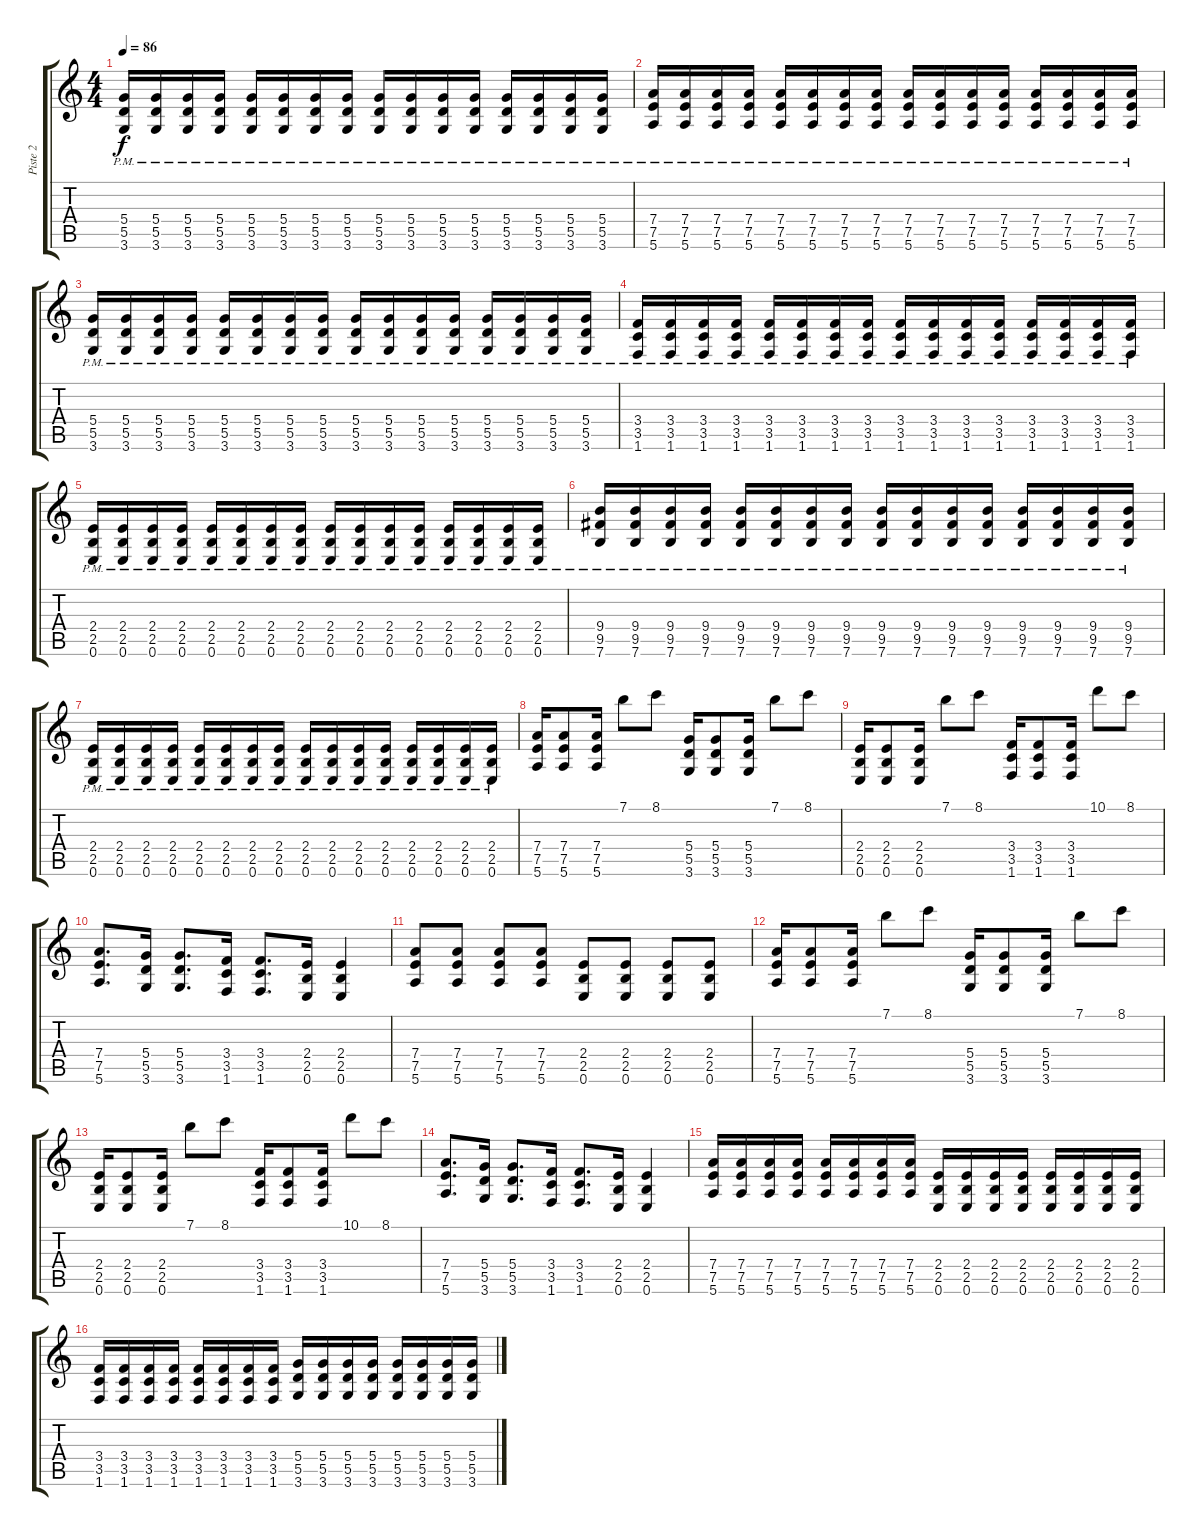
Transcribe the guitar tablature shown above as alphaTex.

\track ("Piste 2" "Piste 2") {instrument electricguitarclean}
\staff {score tabs}
\tuning (E4 B3 G3 D3 A2 E2) {hide}
\ts (4 4)
\tempo 86
\clef g2
\ks c
(5.4{pm} 5.5{pm} 3.6{pm}).16{dy f} (5.4{pm} 5.5{pm} 3.6{pm}).16 (5.4{pm} 5.5{pm} 3.6{pm}).16 (5.4{pm} 5.5{pm} 3.6{pm}).16 (5.4{pm} 5.5{pm} 3.6{pm}).16 (5.4{pm} 5.5{pm} 3.6{pm}).16 (5.4{pm} 5.5{pm} 3.6{pm}).16 (5.4{pm} 5.5{pm} 3.6{pm}).16 (5.4{pm} 5.5{pm} 3.6{pm}).16 (5.4{pm} 5.5{pm} 3.6{pm}).16 (5.4{pm} 5.5{pm} 3.6{pm}).16 (5.4{pm} 5.5{pm} 3.6{pm}).16 (5.4{pm} 5.5{pm} 3.6{pm}).16 (5.4{pm} 5.5{pm} 3.6{pm}).16 (5.4{pm} 5.5{pm} 3.6{pm}).16 (5.4{pm} 5.5{pm} 3.6{pm}).16 |
(7.4{pm} 7.5{pm} 5.6{pm}).16 (7.4{pm} 7.5{pm} 5.6{pm}).16 (7.4{pm} 7.5{pm} 5.6{pm}).16 (7.4{pm} 7.5{pm} 5.6{pm}).16 (7.4{pm} 7.5{pm} 5.6{pm}).16 (7.4{pm} 7.5{pm} 5.6{pm}).16 (7.4{pm} 7.5{pm} 5.6{pm}).16 (7.4{pm} 7.5{pm} 5.6{pm}).16 (7.4{pm} 7.5{pm} 5.6{pm}).16 (7.4{pm} 7.5{pm} 5.6{pm}).16 (7.4{pm} 7.5{pm} 5.6{pm}).16 (7.4{pm} 7.5{pm} 5.6{pm}).16 (7.4{pm} 7.5{pm} 5.6{pm}).16 (7.4{pm} 7.5{pm} 5.6{pm}).16 (7.4{pm} 7.5{pm} 5.6{pm}).16 (7.4{pm} 7.5{pm} 5.6{pm}).16 |
(5.4{pm} 5.5{pm} 3.6{pm}).16 (5.4{pm} 5.5{pm} 3.6{pm}).16 (5.4{pm} 5.5{pm} 3.6{pm}).16 (5.4{pm} 5.5{pm} 3.6{pm}).16 (5.4{pm} 5.5{pm} 3.6{pm}).16 (5.4{pm} 5.5{pm} 3.6{pm}).16 (5.4{pm} 5.5{pm} 3.6{pm}).16 (5.4{pm} 5.5{pm} 3.6{pm}).16 (5.4{pm} 5.5{pm} 3.6{pm}).16 (5.4{pm} 5.5{pm} 3.6{pm}).16 (5.4{pm} 5.5{pm} 3.6{pm}).16 (5.4{pm} 5.5{pm} 3.6{pm}).16 (5.4{pm} 5.5{pm} 3.6{pm}).16 (5.4{pm} 5.5{pm} 3.6{pm}).16 (5.4{pm} 5.5{pm} 3.6{pm}).16 (5.4{pm} 5.5{pm} 3.6{pm}).16 |
(3.4{pm} 3.5{pm} 1.6{pm}).16 (3.4{pm} 3.5{pm} 1.6{pm}).16 (3.4{pm} 3.5{pm} 1.6{pm}).16 (3.4{pm} 3.5{pm} 1.6{pm}).16 (3.4{pm} 3.5{pm} 1.6{pm}).16 (3.4{pm} 3.5{pm} 1.6{pm}).16 (3.4{pm} 3.5{pm} 1.6{pm}).16 (3.4{pm} 3.5{pm} 1.6{pm}).16 (3.4{pm} 3.5{pm} 1.6{pm}).16 (3.4{pm} 3.5{pm} 1.6{pm}).16 (3.4{pm} 3.5{pm} 1.6{pm}).16 (3.4{pm} 3.5{pm} 1.6{pm}).16 (3.4{pm} 3.5{pm} 1.6{pm}).16 (3.4{pm} 3.5{pm} 1.6{pm}).16 (3.4{pm} 3.5{pm} 1.6{pm}).16 (3.4{pm} 3.5{pm} 1.6{pm}).16 |
(2.4{pm} 2.5{pm} 0.6{pm}).16 (2.4{pm} 2.5{pm} 0.6{pm}).16 (2.4{pm} 2.5{pm} 0.6{pm}).16 (2.4{pm} 2.5{pm} 0.6{pm}).16 (2.4{pm} 2.5{pm} 0.6{pm}).16 (2.4{pm} 2.5{pm} 0.6{pm}).16 (2.4{pm} 2.5{pm} 0.6{pm}).16 (2.4{pm} 2.5{pm} 0.6{pm}).16 (2.4{pm} 2.5{pm} 0.6{pm}).16 (2.4{pm} 2.5{pm} 0.6{pm}).16 (2.4{pm} 2.5{pm} 0.6{pm}).16 (2.4{pm} 2.5{pm} 0.6{pm}).16 (2.4{pm} 2.5{pm} 0.6{pm}).16 (2.4{pm} 2.5{pm} 0.6{pm}).16 (2.4{pm} 2.5{pm} 0.6{pm}).16 (2.4{pm} 2.5{pm} 0.6{pm}).16 |
(9.4{pm} 9.5{pm} 7.6{pm}).16 (9.4{pm} 9.5{pm} 7.6{pm}).16 (9.4{pm} 9.5{pm} 7.6{pm}).16 (9.4{pm} 9.5{pm} 7.6{pm}).16 (9.4{pm} 9.5{pm} 7.6{pm}).16 (9.4{pm} 9.5{pm} 7.6{pm}).16 (9.4{pm} 9.5{pm} 7.6{pm}).16 (9.4{pm} 9.5{pm} 7.6{pm}).16 (9.4{pm} 9.5{pm} 7.6{pm}).16 (9.4{pm} 9.5{pm} 7.6{pm}).16 (9.4{pm} 9.5{pm} 7.6{pm}).16 (9.4{pm} 9.5{pm} 7.6{pm}).16 (9.4{pm} 9.5{pm} 7.6{pm}).16 (9.4{pm} 9.5{pm} 7.6{pm}).16 (9.4{pm} 9.5{pm} 7.6{pm}).16 (9.4{pm} 9.5{pm} 7.6{pm}).16 |
(2.4{pm} 2.5{pm} 0.6{pm}).16 (2.4{pm} 2.5{pm} 0.6{pm}).16 (2.4{pm} 2.5{pm} 0.6{pm}).16 (2.4{pm} 2.5{pm} 0.6{pm}).16 (2.4{pm} 2.5{pm} 0.6{pm}).16 (2.4{pm} 2.5{pm} 0.6{pm}).16 (2.4{pm} 2.5{pm} 0.6{pm}).16 (2.4{pm} 2.5{pm} 0.6{pm}).16 (2.4{pm} 2.5{pm} 0.6{pm}).16 (2.4{pm} 2.5{pm} 0.6{pm}).16 (2.4{pm} 2.5{pm} 0.6{pm}).16 (2.4{pm} 2.5{pm} 0.6{pm}).16 (2.4{pm} 2.5{pm} 0.6{pm}).16 (2.4{pm} 2.5{pm} 0.6{pm}).16 (2.4{pm} 2.5{pm} 0.6{pm}).16 (2.4{pm} 2.5{pm} 0.6{pm}).16 |
(7.4 7.5 5.6).16 (7.4 7.5 5.6).8 (7.4 7.5 5.6).16 7.1.8 8.1.8 (5.4 5.5 3.6).16 (5.4 5.5 3.6).8 (5.4 5.5 3.6).16 7.1.8 8.1.8 |
(2.4 2.5 0.6).16 (2.4 2.5 0.6).8 (2.4 2.5 0.6).16 7.1.8 8.1.8 (3.4 3.5 1.6).16 (3.4 3.5 1.6).8 (3.4 3.5 1.6).16 10.1.8 8.1.8 |
(7.4 7.5 5.6).8{d} (5.4 5.5 3.6).16 (5.4 5.5 3.6).8{d} (3.4 3.5 1.6).16 (3.4 3.5 1.6).8{d} (2.4 2.5 0.6).16 (2.4 2.5 0.6).4 |
(7.4 7.5 5.6).8 (7.4 7.5 5.6).8 (7.4 7.5 5.6).8 (7.4 7.5 5.6).8 (2.4 2.5 0.6).8 (2.4 2.5 0.6).8 (2.4 2.5 0.6).8 (2.4 2.5 0.6).8 |
(7.4 7.5 5.6).16 (7.4 7.5 5.6).8 (7.4 7.5 5.6).16 7.1.8 8.1.8 (5.4 5.5 3.6).16 (5.4 5.5 3.6).8 (5.4 5.5 3.6).16 7.1.8 8.1.8 |
(2.4 2.5 0.6).16 (2.4 2.5 0.6).8 (2.4 2.5 0.6).16 7.1.8 8.1.8 (3.4 3.5 1.6).16 (3.4 3.5 1.6).8 (3.4 3.5 1.6).16 10.1.8 8.1.8 |
(7.4 7.5 5.6).8{d} (5.4 5.5 3.6).16 (5.4 5.5 3.6).8{d} (3.4 3.5 1.6).16 (3.4 3.5 1.6).8{d} (2.4 2.5 0.6).16 (2.4 2.5 0.6).4 |
(7.4 7.5 5.6).16 (7.4 7.5 5.6).16 (7.4 7.5 5.6).16 (7.4 7.5 5.6).16 (7.4 7.5 5.6).16 (7.4 7.5 5.6).16 (7.4 7.5 5.6).16 (7.4 7.5 5.6).16 (2.4 2.5 0.6).16 (2.4 2.5 0.6).16 (2.4 2.5 0.6).16 (2.4 2.5 0.6).16 (2.4 2.5 0.6).16 (2.4 2.5 0.6).16 (2.4 2.5 0.6).16 (2.4 2.5 0.6).16 |
(3.4 3.5 1.6).16 (3.4 3.5 1.6).16 (3.4 3.5 1.6).16 (3.4 3.5 1.6).16 (3.4 3.5 1.6).16 (3.4 3.5 1.6).16 (3.4 3.5 1.6).16 (3.4 3.5 1.6).16 (5.4 5.5 3.6).16 (5.4 5.5 3.6).16 (5.4 5.5 3.6).16 (5.4 5.5 3.6).16 (5.4 5.5 3.6).16 (5.4 5.5 3.6).16 (5.4 5.5 3.6).16 (5.4 5.5 3.6).16
